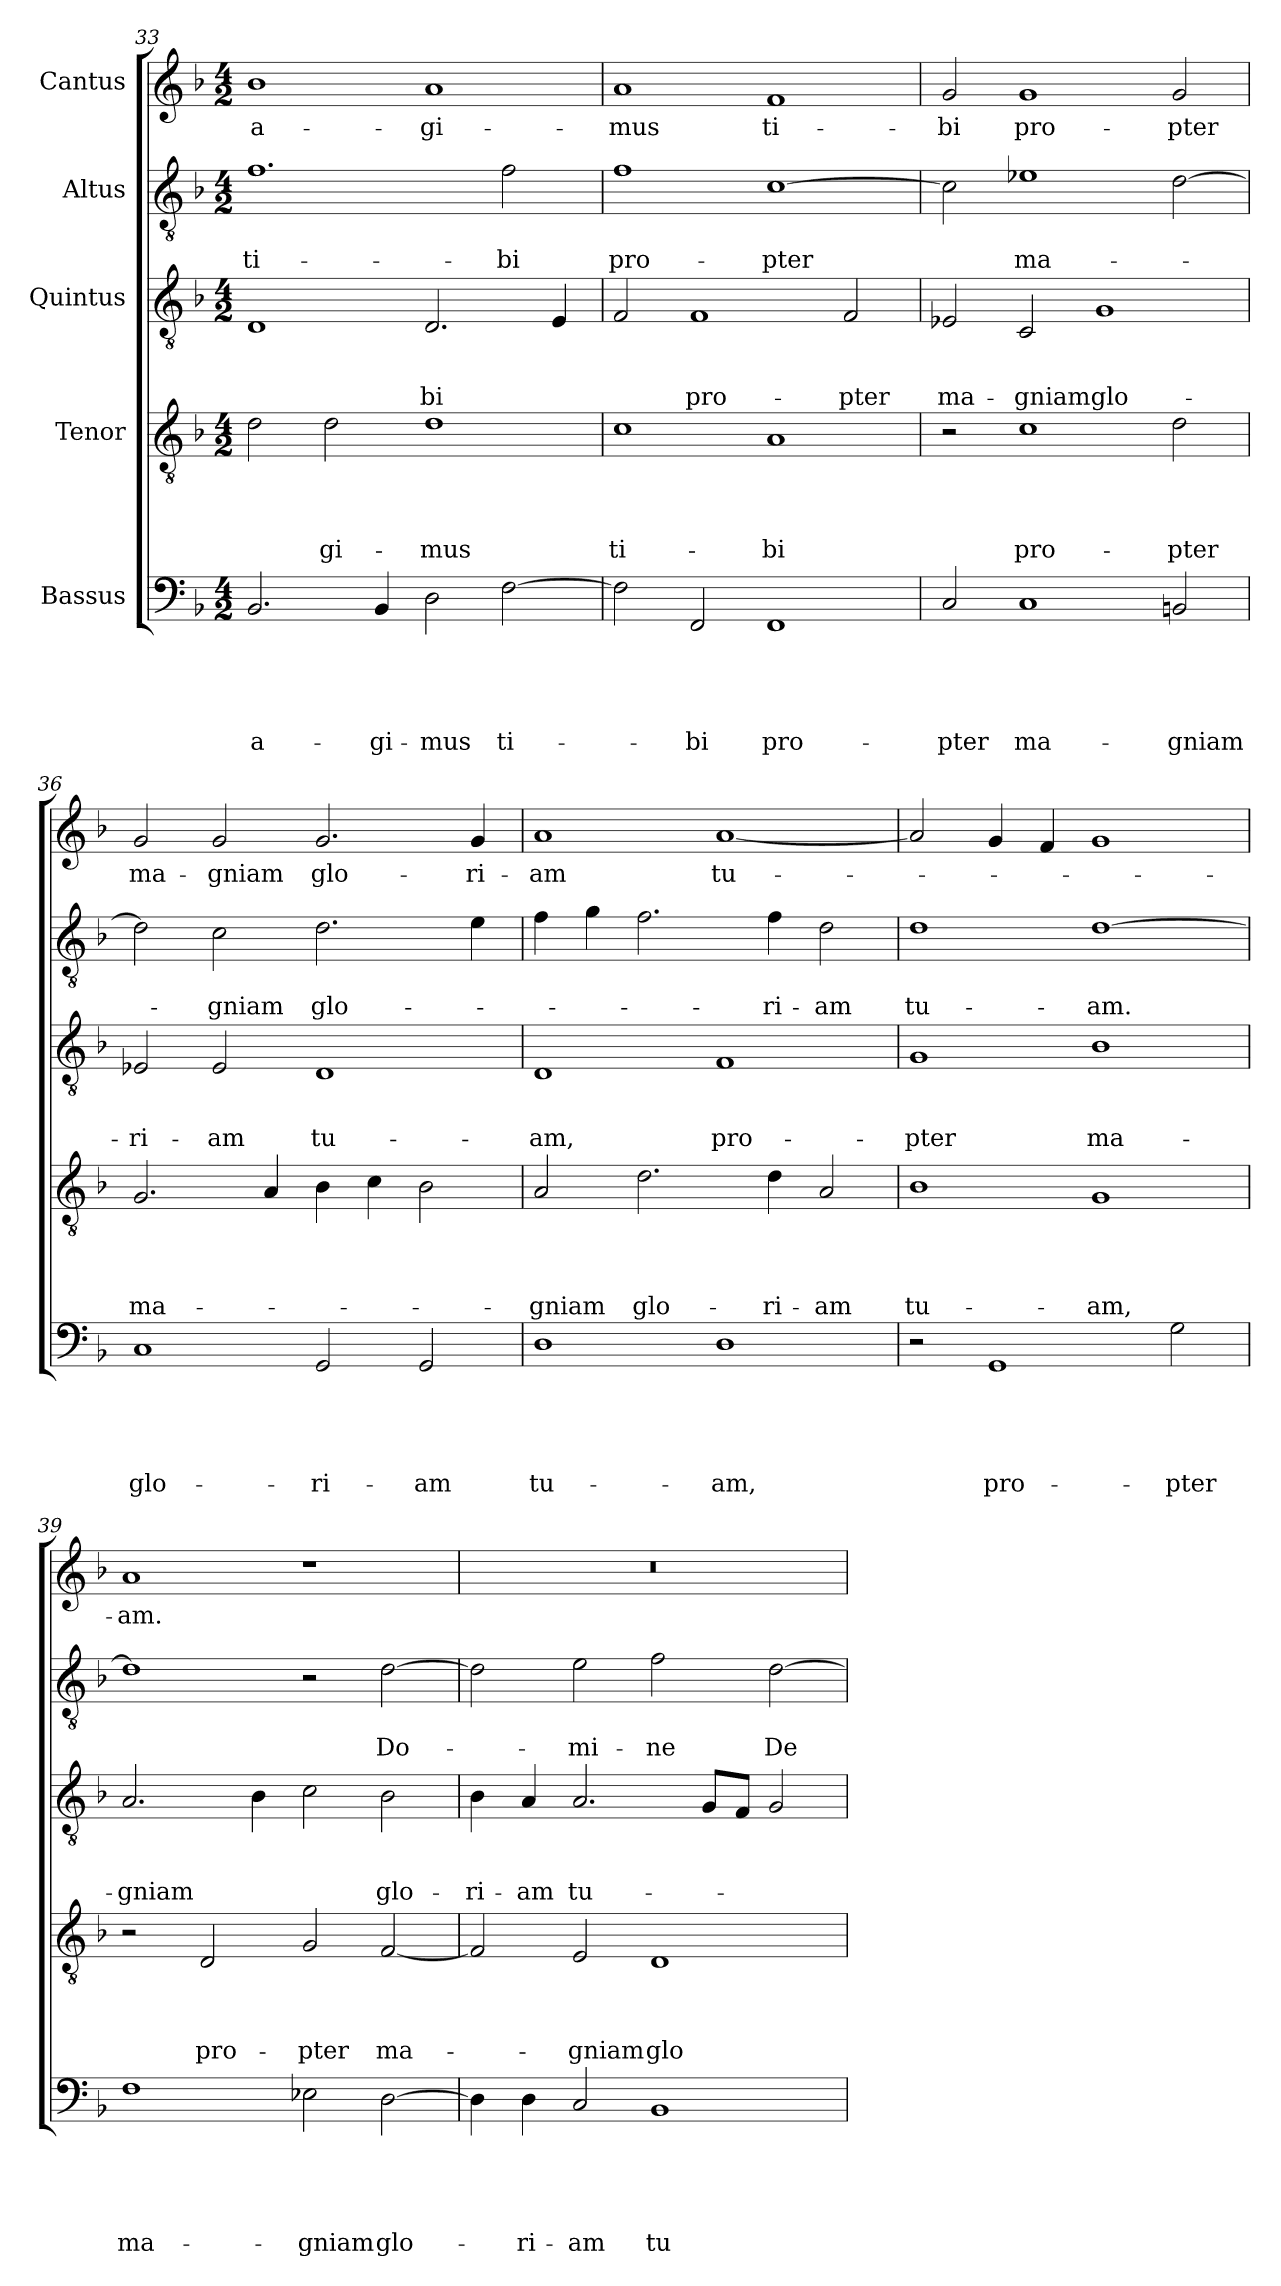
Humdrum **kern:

**kern	**text	**text	**text	**text	**text	**kern	**text	**text	**text	**text	**kern	**text	**text	**text	**kern	**text	**text	**kern	**text
*part5	*part5	*part5	*part5	*part5	*part5	*part4	*part4	*part4	*part4	*part4	*part3	*part3	*part3	*part3	*part2	*part2	*part2	*part1	*part1
*staff5	*staff5	*staff5	*staff5	*staff5	*staff5	*staff4	*staff4	*staff4	*staff4	*staff4	*staff3	*staff3	*staff3	*staff3	*staff2	*staff2	*staff2	*staff1	*staff1
*I"Bassus	*	*	*	*	*	*I"Tenor	*	*	*	*	*I"Quintus	*	*	*	*I"Altus	*	*	*I"Cantus	*
*clefF4	*	*	*	*	*	*clefGv2	*	*	*	*	*clefGv2	*	*	*	*clefGv2	*	*	*clefG2	*
*k[b-]	*	*	*	*	*	*k[b-]	*	*	*	*	*k[b-]	*	*	*	*k[b-]	*	*	*k[b-]	*
*M4/2	*	*	*	*	*	*M4/2	*	*	*	*	*M4/2	*	*	*	*M4/2	*	*	*M4/2	*
=33	=33	=33	=33	=33	=33	=33	=33	=33	=33	=33	=33	=33	=33	=33	=33	=33	=33	=33	=33
2.BB-/	.	.	.	.	a-	2d\	.	.	.	.	1D/	.	.	.	1.f\	.	ti-	1b-\	a-
.	.	.	.	.	.	2d\	.	.	.	-gi-	.	.	.	.	.	.	.	.	.
4BB-/	.	.	.	.	-gi-	.	.	.	.	.	.	.	.	.	.	.	.	.	.
2D\	.	.	.	.	-mus	1d\	.	.	.	-mus	2.D/	.	.	-bi	.	.	.	1a/	-gi-
[2F\	.	.	.	.	ti-	.	.	.	.	.	.	.	.	.	2f\	.	-bi	.	.
.	.	.	.	.	.	.	.	.	.	.	4E/	.	.	.	.	.	.	.	.
=34	=34	=34	=34	=34	=34	=34	=34	=34	=34	=34	=34	=34	=34	=34	=34	=34	=34	=34	=34
2F\]	.	.	.	.	.	1c\	.	.	.	ti-	2F/	.	.	.	1f\	.	pro-	1a/	-mus
2FF/	.	.	.	.	-bi	.	.	.	.	.	1F/	.	.	pro-	.	.	.	.	.
1FF/	.	.	.	.	pro-	1A/	.	.	.	-bi	.	.	.	.	[1c\	.	-pter	1f/	ti-
.	.	.	.	.	.	.	.	.	.	.	2F/	.	.	-pter	.	.	.	.	.
=35	=35	=35	=35	=35	=35	=35	=35	=35	=35	=35	=35	=35	=35	=35	=35	=35	=35	=35	=35
2C/	.	.	.	.	-pter	2r	.	.	.	.	2E-X/	.	.	ma-	2c\]	.	.	2g/	-bi
1C/	.	.	.	.	ma-	1c\	.	.	.	pro-	2C/	.	.	-gniam	1e-X\	.	ma-	1g/	pro-
.	.	.	.	.	.	.	.	.	.	.	1G/	.	.	glo-	.	.	.	.	.
2BBn/	.	.	.	.	-gniam	2d\	.	.	.	-pter	.	.	.	.	[2d\	.	.	2g/	-pter
=36	=36	=36	=36	=36	=36	=36	=36	=36	=36	=36	=36	=36	=36	=36	=36	=36	=36	=36	=36
1C/	.	.	.	.	glo-	2.G/	.	.	.	ma-	2E-X/	.	.	-ri-	2d\]	.	.	2g/	ma-
.	.	.	.	.	.	.	.	.	.	.	2E-/	.	.	-am	2c\	.	-gniam	2g/	-gniam
.	.	.	.	.	.	4A/	.	.	.	.	.	.	.	.	.	.	.	.	.
2GG/	.	.	.	.	-ri-	4B-\	.	.	.	.	1D/	.	.	tu-	2.d\	.	glo-	2.g/	glo-
.	.	.	.	.	.	4c\	.	.	.	.	.	.	.	.	.	.	.	.	.
2GG/	.	.	.	.	-am	2B-\	.	.	.	.	.	.	.	.	.	.	.	.	.
.	.	.	.	.	.	.	.	.	.	.	.	.	.	.	4e\	.	.	4g/	-ri-
=37	=37	=37	=37	=37	=37	=37	=37	=37	=37	=37	=37	=37	=37	=37	=37	=37	=37	=37	=37
1D\	.	.	.	.	tu-	2A/	.	.	.	-gniam	1D/	.	.	-am,	4f\	.	.	1a/	-am
.	.	.	.	.	.	.	.	.	.	.	.	.	.	.	4g\	.	.	.	.
.	.	.	.	.	.	2.d\	.	.	.	glo-	.	.	.	.	2.f\	.	.	.	.
1D\	.	.	.	.	-am,	.	.	.	.	.	1F/	.	.	pro-	.	.	.	[1a/	tu-
.	.	.	.	.	.	4d\	.	.	.	-ri-	.	.	.	.	4f\	.	-ri-	.	.
.	.	.	.	.	.	2A/	.	.	.	-am	.	.	.	.	2d\	.	-am	.	.
=38	=38	=38	=38	=38	=38	=38	=38	=38	=38	=38	=38	=38	=38	=38	=38	=38	=38	=38	=38
2r	.	.	.	.	.	1B-\	.	.	.	tu-	1G/	.	.	-pter	1d\	.	tu-	2a/]	.
1GG/	.	.	.	.	pro-	.	.	.	.	.	.	.	.	.	.	.	.	4g/	.
.	.	.	.	.	.	.	.	.	.	.	.	.	.	.	.	.	.	4f/	.
.	.	.	.	.	.	1G/	.	.	.	-am,	1B-\	.	.	ma-	[1d\	.	-am.	1g/	.
2G\	.	.	.	.	-pter	.	.	.	.	.	.	.	.	.	.	.	.	.	.
=39	=39	=39	=39	=39	=39	=39	=39	=39	=39	=39	=39	=39	=39	=39	=39	=39	=39	=39	=39
1F\	.	.	.	.	ma-	2r	.	.	.	.	2.A/	.	.	-gniam	1d\]	.	.	1a/	-am.
.	.	.	.	.	.	2D/	.	.	.	pro-	.	.	.	.	.	.	.	.	.
.	.	.	.	.	.	.	.	.	.	.	4B-\	.	.	.	.	.	.	.	.
2E-X\	.	.	.	.	-gniam	2G/	.	.	.	-pter	2c\	.	.	.	2r	.	.	1r	.
[2D\	.	.	.	.	glo-	[2F/	.	.	.	ma-	2B-\	.	.	glo-	[2d\	.	Do-	.	.
=40	=40	=40	=40	=40	=40	=40	=40	=40	=40	=40	=40	=40	=40	=40	=40	=40	=40	=40	=40
4D\]	.	.	.	.	.	2F/]	.	.	.	.	4B-\	.	.	-ri-	2d\]	.	.	0r	.
4D\	.	.	.	.	-ri-	.	.	.	.	.	4A/	.	.	-am	.	.	.	.	.
2C/	.	.	.	.	-am	2E/	.	.	.	-gniam	2.A/	.	.	tu-	2e\	.	-mi-	.	.
1BB-/	.	.	.	.	tu-	1D/	.	.	.	glo-	.	.	.	.	2f\	.	-ne	.	.
.	.	.	.	.	.	.	.	.	.	.	8G/L	.	.	.	.	.	.	.	.
.	.	.	.	.	.	.	.	.	.	.	8F/J	.	.	.	.	.	.	.	.
.	.	.	.	.	.	.	.	.	.	.	2G/	.	.	.	[2d\	.	De-	.	.
=	=	=	=	=	=	=	=	=	=	=	=	=	=	=	=	=	=	=	=
*-	*-	*-	*-	*-	*-	*-	*-	*-	*-	*-	*-	*-	*-	*-	*-	*-	*-	*-	*-
